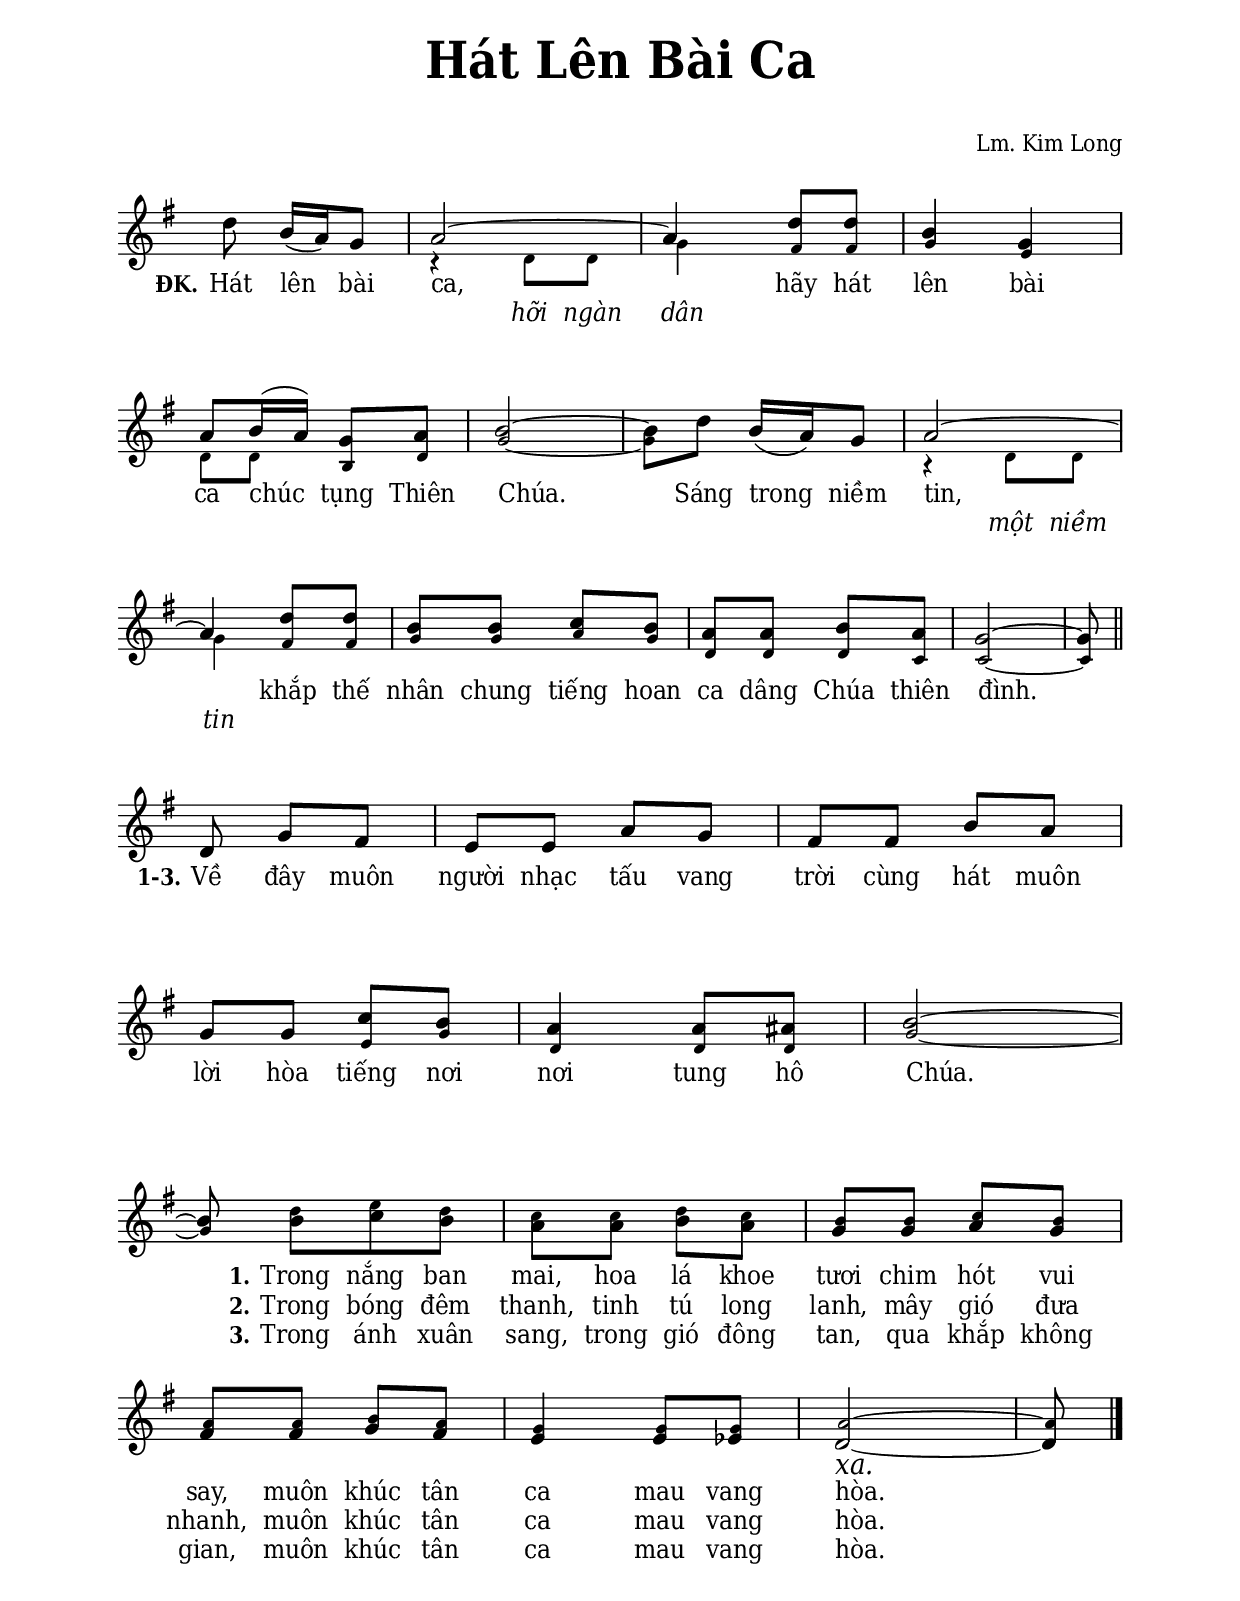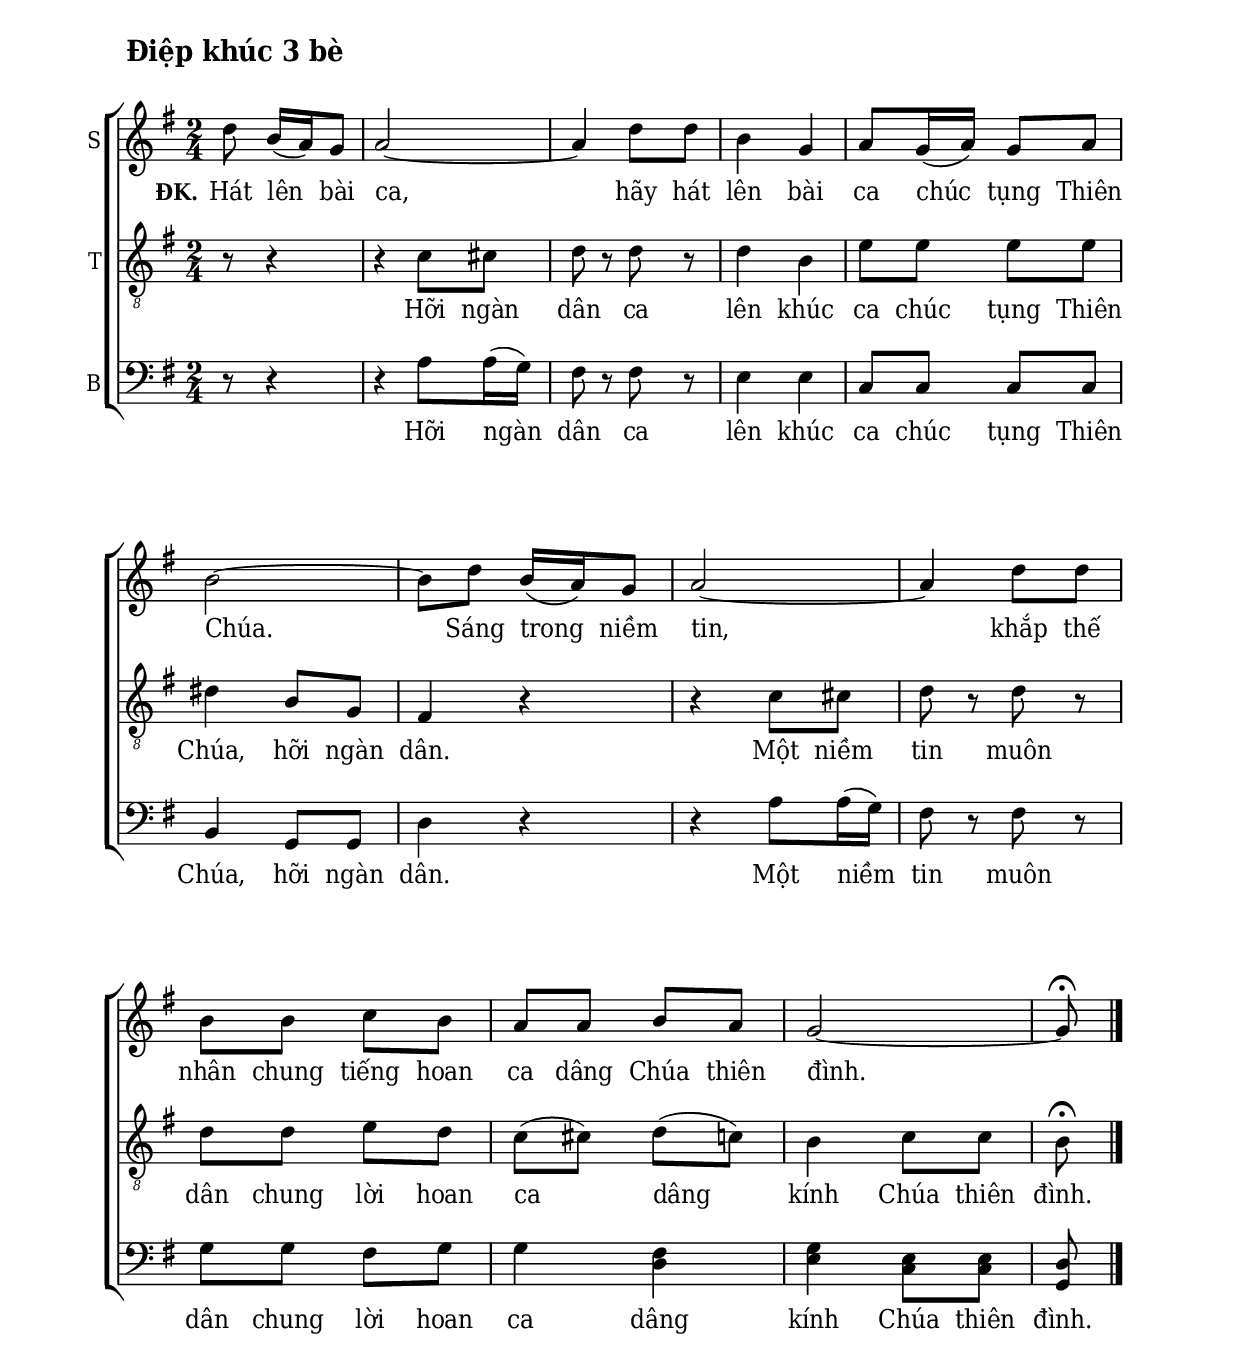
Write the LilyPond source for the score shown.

% Cài đặt chung\
\version "2.22.1"
\include "english.ly"

\header {
  title = \markup { \fontsize #3 "Hát Lên Bài Ca" }
  composer = " "
  arranger = "Lm. Kim Long"
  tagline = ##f
}

% Đổi kích thước nốt cho bè phụ
notBePhu =
#(define-music-function (font-size music) (number? ly:music?)
   (for-some-music
     (lambda (m)
       (if (music-is-of-type? m 'rhythmic-event)
           (begin
             (set! (ly:music-property m 'tweaks)
                   (cons `(font-size . ,font-size)
                         (ly:music-property m 'tweaks)))
             #t)
           #f))
     music)
   music)

nhacPhienKhucSop = \relative c'' {
  \partial 4. d8 b16 (a) g8 |
  <<
    {
      \voiceOne
      a2 ~ |
      a4
    }
    \new Voice = "bePhuMot" \notBePhu -2 {
	    \voiceTwo
      c,4\rest d8 d |
      g4
    }
  >>
  \oneVoice
  <<
    {
      d'8 d |
      b4 g |
      
    }
    \notBePhu -2 {
      fs8 fs |
      g4 e |
      
    }
  >>
  <<
    {
      \voiceOne
      a8 b16 (a)
    }
    \new Voice = "bePhuHai" \notBePhu -2 {
	    \voiceTwo
      d,8 d
    }
  >>
  \oneVoice
  <<
    {
      g8 a |
      b2 ~ |
      b8
    }
    \notBePhu -2 {
      b, d |
      g2 ~ |
      g8
    }
  >>
  d' b16 (a) g8 |
  <<
    {
      \voiceOne
      a2 ~ |
      a4
    }
    \new Voice = "bePhuBa" \notBePhu -2 {
	    \voiceTwo
      r4 d,8 d |
      g4
    }
  >>
  \oneVoice
  <<
    {
      d'8 d |
      b b c b |
      a a b a |
      g2 ~ |
      g8
    }
    \notBePhu -2 {
      fs8 fs |
      g g a g |
      d d d c |
      c2 ~ |
      c8
    }
  >>
  \bar "||" \break
  
  \partial 4. d8 g fs |
  e8 e a g |
  fs fs b a |
  g g
  <<
    {
      c b |
      a4 a8 as |
      b2 ~ |
      b8
    }
    \notBePhu -2 {
      e, g |
      d4 d8 d |
      g2 ~ |
      g8
    }
  >>
  \oneVoice
  <<
    {
      b [c b] |
      a a b a |
      g g a g |
      fs fs g fs |
      e4 e8 ef |
      d2 ~ |
      d8
    }
    \notBePhu -2 {
      d' [e d] |
      c c d c |
      b b c b |
      a a b a |
      g4 g8 g |
      a2 _\markup { \huge \italic "xa." } ~|
      a8
    }
  >>
  \bar "|."
}

nhacDiepKhucSopHai = \relative c'' {
  <>^\markup { \halign #-0.1 \bold \huge \raise #5 "Điệp khúc 3 bè" }
  \partial 4. d8 b16 (a) g8 |
  a2 ~ |
  a4 d8 d |
  b4 g |
  a8 g16 (a) g8 a |
  b2 ~ |
  b8 d b16 (a) g8 |
  a2 ~ |
  a4 d8 d |
  b b c b |
  a a b a |
  g2 ~ |
  g8 \fermata \bar "|."
}

nhacDiepKhucTenorHai = \relative c' {
  \partial 4. r8 r4
  r4 c8 cs |
  d8 r d r |
  d4 b |
  e8 e e e |
  ds4 b8 g |
  fs4 r |
  r c'8 cs |
  d r d r |
  d d e d |
  c (cs) d (c) |
  b4 c8 c |
  b \fermata
}

nhacDiepKhucBasHai = \relative c' {
  \partial 4. r8 r4 |
  r4 a8 a16 (g) |
  fs8 r fs8 r |
  e4 e |
  c8 c c c |
  b4 g8 g |
  d'4 r |
  r a'8 a16 (g) |
  fs8 r fs r |
  g g fs g |
  g4 <fs d> |
  <g e> <e c>8 <e c> |
  <d g,>
}

loiPhienKhucSopMot = \lyrics {
  \set stanza = "ĐK."
  Hát lên bài ca,
  hãy hát lên bài ca chúc tụng Thiên Chúa.
  Sáng trong niềm tin,
  khắp thế nhân chung tiếng hoan ca
  dâng Chúa thiên đình.
  
  \set stanza = "1-3."
  Về đây muôn người nhạc tấu vang trời
  cùng hát muôn lời hòa tiếng nơi nơi
  tung hô Chúa.
  
  <<
    {
      \set stanza = "1."
      Trong nắng ban mai,
      hoa lá khoe tươi chim hót vui say,
      muôn khúc tân ca  mau vang hòa.
    }
    \new Lyrics {
      \set associatedVoice = "beSop"
      \set stanza = "2."
      Trong bóng đêm thanh,
      tinh tú long lanh,
      mây gió đưa nhanh,
      muôn khúc tân ca mau vang hòa.
    }
    \new Lyrics {
      \set associatedVoice = "beSop"
      \set stanza = "3."
      Trong ánh xuân sang,
      trong gió đông tan,
      qua khắp không gian,
      muôn khúc tân ca mau vang hòa.
    }
  >>
}

loiBePhuMot = \lyrics {
  \override Lyrics.LyricText.font-shape = #'italic
  hỡi ngàn dân
}

loiBePhuBa = \lyrics {
  \override Lyrics.LyricText.font-shape = #'italic
  một niềm tin
}

loiDiepKhucSopBaBe = \lyrics {
  \set stanza = "ĐK."
  Hát lên bài ca,
  hãy hát lên bài ca chúc tụng Thiên Chúa.
  Sáng trong niềm tin,
  khắp thế nhân chung tiếng hoan ca
  dâng Chúa thiên đình.
}

loiDiepKhucBasBaBe = \lyrics {
  Hỡi ngàn dân
  ca lên khúc ca chúc tụng Thiên Chúa,
  hỡi ngàn dân.
  Một niềm tin
  muôn dân chung lời hoan ca
  dâng kính Chúa thiên đình.
}

% Dàn trang
\paper {
  #(set-paper-size "a4")
  top-margin = 15\mm
  bottom-margin = 20\mm
  left-margin = 20\mm
  right-margin = 20\mm
  indent = #0
  #(define fonts
	 (make-pango-font-tree "Deja Vu Serif Condensed"
	 		       "Deja Vu Serif Condensed"
			       "Deja Vu Serif Condensed"
			       (/ 20 20)))
  print-page-number = ##f
  system-system-spacing = #'((basic-distance . 13)
                             (minimum-distance . 13)
                             (padding . 2))
  score-system-spacing = #'((basic-distance . 13)
                             (minimum-distance . 13)
                             (padding . 2))
  %page-count = 2
}

TongNhip = {
  \key g \major \time 2/4
  \set Timing.beamExceptions = #'()
  \set Timing.baseMoment = #(ly:make-moment 1/4)
}

\score {
  \new ChoirStaff <<
    \new Staff = diepKhuc \with {
        \consists "Merge_rests_engraver"
        printPartCombineTexts = ##f
      }
      <<
     \new Voice = "beSop" { \TongNhip \nhacPhienKhucSop }
        \new Lyrics \lyricsto beSop \loiPhienKhucSopMot
        \new Lyrics \lyricsto "bePhuMot" \loiBePhuMot
        \new Lyrics \lyricsto "bePhuBa" \loiBePhuBa
      >>
  >>
  \layout {
    %\override Lyrics.LyricText.font-size = #+2
    \override Lyrics.LyricSpace.minimum-distance = #1.5
    \override Staff.TimeSignature.transparent = ##t
    \override Score.BarNumber.break-visibility = ##(#f #f #f)
  } 
}

\score {
  \new ChoirStaff <<
    \new Staff \with {
      instrumentName = #"S"
    } <<
      \new Voice = "beSop" {
        \clef treble \TongNhip \nhacDiepKhucSopHai
      }
      \new Lyrics \lyricsto beSop \loiDiepKhucSopBaBe
    >>
    \new Staff \with {
      instrumentName = #"T"
    } <<
     \new Voice = "beTenor" {
       \clef "violin_8" \TongNhip \nhacDiepKhucTenorHai
     }
        \new Lyrics \lyricsto beTenor \loiDiepKhucBasBaBe
      >>
    \new Staff \with {
      instrumentName = #"B"
    } <<
     \new Voice = "beBas" {
       \clef bass \TongNhip \nhacDiepKhucBasHai
     }
        \new Lyrics \lyricsto beBas \loiDiepKhucBasBaBe
      >>
  >>
  \layout {
    %\override Lyrics.LyricText.font-size = #+2
    \override Lyrics.LyricSpace.minimum-distance = #1.5
    \override Score.BarNumber.break-visibility = ##(#f #f #f)
    \override Staff.VerticalAxisGroup.staff-staff-spacing =
        #'((basic-distance . 8)
	   (minimum-distance . 8)
	   (padding . 1))
  }
}
